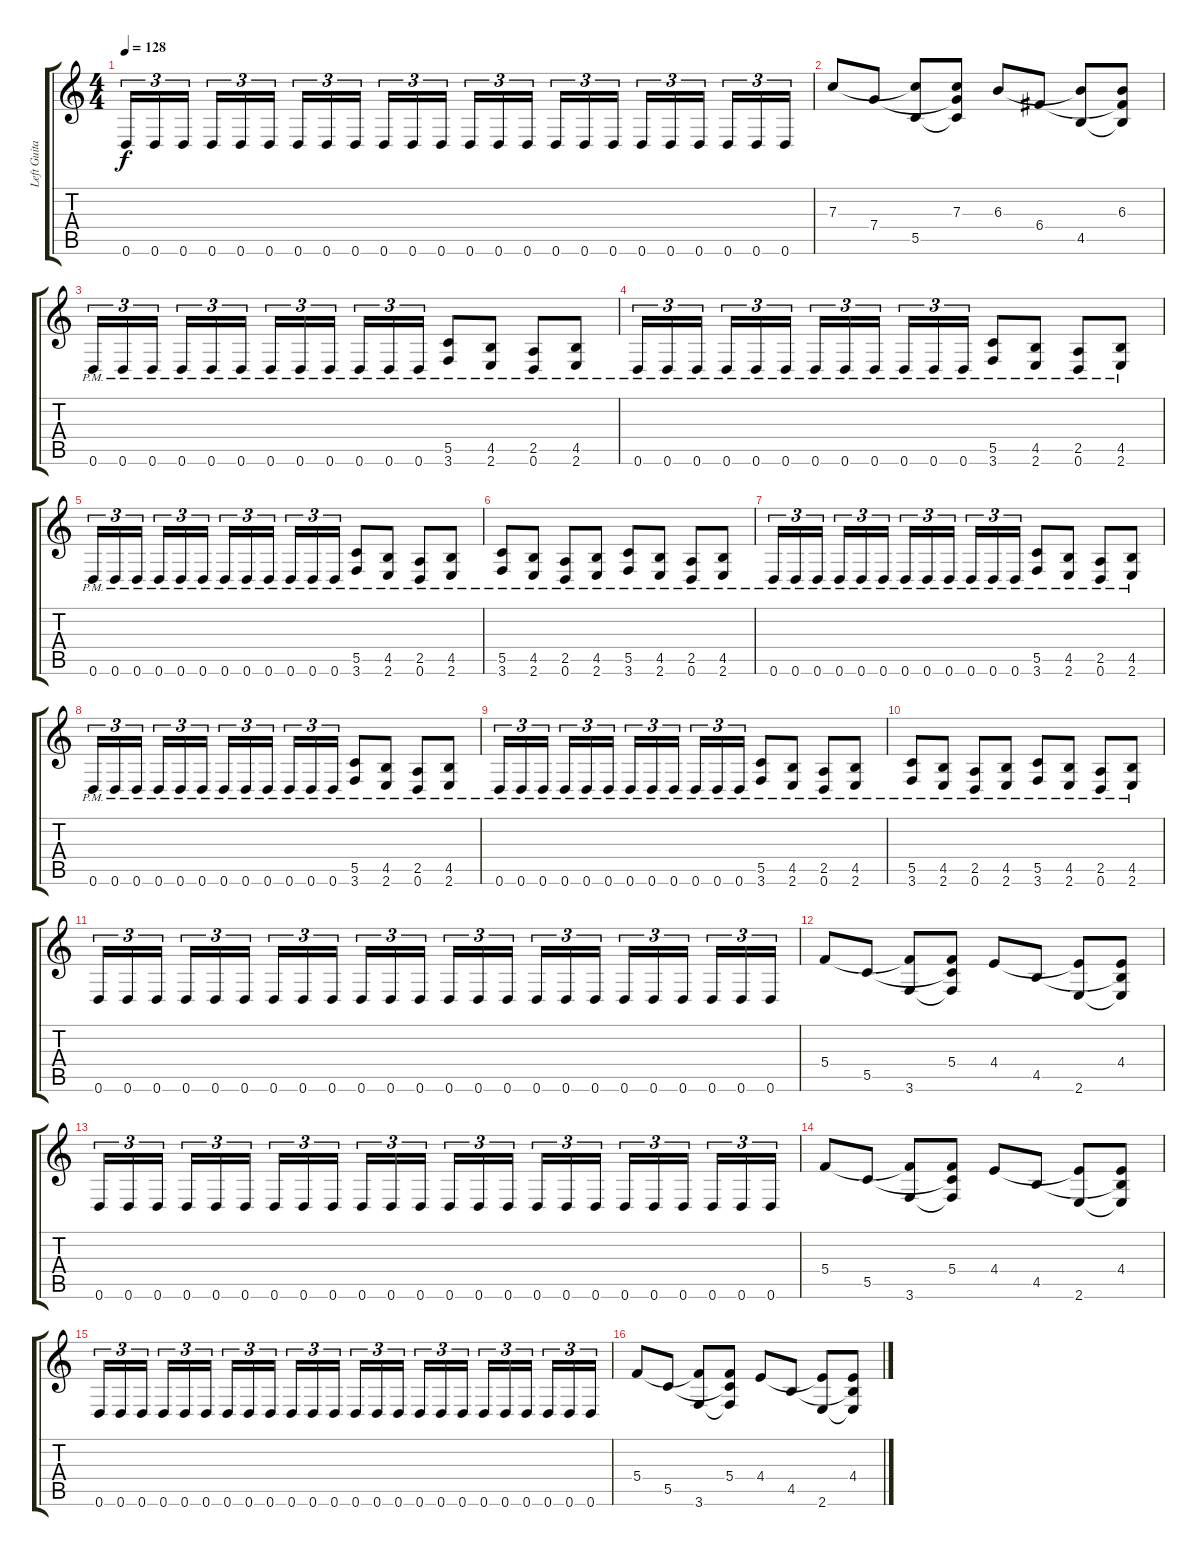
\track ("Left Guitar" "Left Guita") {instrument distortionguitar}
\staff {score tabs}
\tuning (D4 A3 F3 C3 G2 D2) {hide}
\ts (4 4)
\tempo 128
\clef g2
\ks c
0.6.16{tu (3 2) dy f} 0.6.16{tu (3 2)} 0.6.16{tu (3 2)} 0.6.16{tu (3 2)} 0.6.16{tu (3 2)} 0.6.16{tu (3 2)} 0.6.16{tu (3 2)} 0.6.16{tu (3 2)} 0.6.16{tu (3 2)} 0.6.16{tu (3 2)} 0.6.16{tu (3 2)} 0.6.16{tu (3 2)} 0.6.16{tu (3 2)} 0.6.16{tu (3 2)} 0.6.16{tu (3 2)} 0.6.16{tu (3 2)} 0.6.16{tu (3 2)} 0.6.16{tu (3 2)} 0.6.16{tu (3 2)} 0.6.16{tu (3 2)} 0.6.16{tu (3 2)} 0.6.16{tu (3 2)} 0.6.16{tu (3 2)} 0.6.16{tu (3 2)} |
7.3.8 7.4.8 (7.3{t} 5.5).8 (7.3 7.4{t} 5.5{t}).8 6.3.8 6.4.8 (6.3{t} 4.5).8 (6.3 6.4{t} 4.5{t}).8 |
0.6{pm}.16{tu (3 2)} 0.6{pm}.16{tu (3 2)} 0.6{pm}.16{tu (3 2)} 0.6{pm}.16{tu (3 2)} 0.6{pm}.16{tu (3 2)} 0.6{pm}.16{tu (3 2)} 0.6{pm}.16{tu (3 2)} 0.6{pm}.16{tu (3 2)} 0.6{pm}.16{tu (3 2)} 0.6{pm}.16{tu (3 2)} 0.6{pm}.16{tu (3 2)} 0.6{pm}.16{tu (3 2)} (5.5{pm} 3.6{pm}).8 (4.5{pm} 2.6{pm}).8 (2.5{pm} 0.6{pm}).8 (4.5{pm} 2.6{pm}).8 |
0.6{pm}.16{tu (3 2)} 0.6{pm}.16{tu (3 2)} 0.6{pm}.16{tu (3 2)} 0.6{pm}.16{tu (3 2)} 0.6{pm}.16{tu (3 2)} 0.6{pm}.16{tu (3 2)} 0.6{pm}.16{tu (3 2)} 0.6{pm}.16{tu (3 2)} 0.6{pm}.16{tu (3 2)} 0.6{pm}.16{tu (3 2)} 0.6{pm}.16{tu (3 2)} 0.6{pm}.16{tu (3 2)} (5.5{pm} 3.6{pm}).8 (4.5{pm} 2.6{pm}).8 (2.5{pm} 0.6{pm}).8 (4.5{pm} 2.6{pm}).8 |
0.6{pm}.16{tu (3 2)} 0.6{pm}.16{tu (3 2)} 0.6{pm}.16{tu (3 2)} 0.6{pm}.16{tu (3 2)} 0.6{pm}.16{tu (3 2)} 0.6{pm}.16{tu (3 2)} 0.6{pm}.16{tu (3 2)} 0.6{pm}.16{tu (3 2)} 0.6{pm}.16{tu (3 2)} 0.6{pm}.16{tu (3 2)} 0.6{pm}.16{tu (3 2)} 0.6{pm}.16{tu (3 2)} (5.5{pm} 3.6{pm}).8 (4.5{pm} 2.6{pm}).8 (2.5{pm} 0.6{pm}).8 (4.5{pm} 2.6{pm}).8 |
(5.5{pm} 3.6{pm}).8 (4.5{pm} 2.6{pm}).8 (2.5{pm} 0.6{pm}).8 (4.5{pm} 2.6{pm}).8 (5.5{pm} 3.6{pm}).8 (4.5{pm} 2.6{pm}).8 (2.5{pm} 0.6{pm}).8 (4.5{pm} 2.6{pm}).8 |
0.6{pm}.16{tu (3 2)} 0.6{pm}.16{tu (3 2)} 0.6{pm}.16{tu (3 2)} 0.6{pm}.16{tu (3 2)} 0.6{pm}.16{tu (3 2)} 0.6{pm}.16{tu (3 2)} 0.6{pm}.16{tu (3 2)} 0.6{pm}.16{tu (3 2)} 0.6{pm}.16{tu (3 2)} 0.6{pm}.16{tu (3 2)} 0.6{pm}.16{tu (3 2)} 0.6{pm}.16{tu (3 2)} (5.5{pm} 3.6{pm}).8 (4.5{pm} 2.6{pm}).8 (2.5{pm} 0.6{pm}).8 (4.5{pm} 2.6{pm}).8 |
0.6{pm}.16{tu (3 2)} 0.6{pm}.16{tu (3 2)} 0.6{pm}.16{tu (3 2)} 0.6{pm}.16{tu (3 2)} 0.6{pm}.16{tu (3 2)} 0.6{pm}.16{tu (3 2)} 0.6{pm}.16{tu (3 2)} 0.6{pm}.16{tu (3 2)} 0.6{pm}.16{tu (3 2)} 0.6{pm}.16{tu (3 2)} 0.6{pm}.16{tu (3 2)} 0.6{pm}.16{tu (3 2)} (5.5{pm} 3.6{pm}).8 (4.5{pm} 2.6{pm}).8 (2.5{pm} 0.6{pm}).8 (4.5{pm} 2.6{pm}).8 |
0.6{pm}.16{tu (3 2)} 0.6{pm}.16{tu (3 2)} 0.6{pm}.16{tu (3 2)} 0.6{pm}.16{tu (3 2)} 0.6{pm}.16{tu (3 2)} 0.6{pm}.16{tu (3 2)} 0.6{pm}.16{tu (3 2)} 0.6{pm}.16{tu (3 2)} 0.6{pm}.16{tu (3 2)} 0.6{pm}.16{tu (3 2)} 0.6{pm}.16{tu (3 2)} 0.6{pm}.16{tu (3 2)} (5.5{pm} 3.6{pm}).8 (4.5{pm} 2.6{pm}).8 (2.5{pm} 0.6{pm}).8 (4.5{pm} 2.6{pm}).8 |
(5.5{pm} 3.6{pm}).8 (4.5{pm} 2.6{pm}).8 (2.5{pm} 0.6{pm}).8 (4.5{pm} 2.6{pm}).8 (5.5{pm} 3.6{pm}).8 (4.5{pm} 2.6{pm}).8 (2.5{pm} 0.6{pm}).8 (4.5{pm} 2.6{pm}).8 |
0.6.16{tu (3 2)} 0.6.16{tu (3 2)} 0.6.16{tu (3 2)} 0.6.16{tu (3 2)} 0.6.16{tu (3 2)} 0.6.16{tu (3 2)} 0.6.16{tu (3 2)} 0.6.16{tu (3 2)} 0.6.16{tu (3 2)} 0.6.16{tu (3 2)} 0.6.16{tu (3 2)} 0.6.16{tu (3 2)} 0.6.16{tu (3 2)} 0.6.16{tu (3 2)} 0.6.16{tu (3 2)} 0.6.16{tu (3 2)} 0.6.16{tu (3 2)} 0.6.16{tu (3 2)} 0.6.16{tu (3 2)} 0.6.16{tu (3 2)} 0.6.16{tu (3 2)} 0.6.16{tu (3 2)} 0.6.16{tu (3 2)} 0.6.16{tu (3 2)} |
5.4.8 5.5.8 (5.4{t} 3.6).8 (5.4 5.5{t} 3.6{t}).8 4.4.8 4.5.8 (4.4{t} 2.6).8 (4.4 4.5{t} 2.6{t}).8 |
0.6.16{tu (3 2)} 0.6.16{tu (3 2)} 0.6.16{tu (3 2)} 0.6.16{tu (3 2)} 0.6.16{tu (3 2)} 0.6.16{tu (3 2)} 0.6.16{tu (3 2)} 0.6.16{tu (3 2)} 0.6.16{tu (3 2)} 0.6.16{tu (3 2)} 0.6.16{tu (3 2)} 0.6.16{tu (3 2)} 0.6.16{tu (3 2)} 0.6.16{tu (3 2)} 0.6.16{tu (3 2)} 0.6.16{tu (3 2)} 0.6.16{tu (3 2)} 0.6.16{tu (3 2)} 0.6.16{tu (3 2)} 0.6.16{tu (3 2)} 0.6.16{tu (3 2)} 0.6.16{tu (3 2)} 0.6.16{tu (3 2)} 0.6.16{tu (3 2)} |
5.4.8 5.5.8 (5.4{t} 3.6).8 (5.4 5.5{t} 3.6{t}).8 4.4.8 4.5.8 (4.4{t} 2.6).8 (4.4 4.5{t} 2.6{t}).8 |
0.6.16{tu (3 2)} 0.6.16{tu (3 2)} 0.6.16{tu (3 2)} 0.6.16{tu (3 2)} 0.6.16{tu (3 2)} 0.6.16{tu (3 2)} 0.6.16{tu (3 2)} 0.6.16{tu (3 2)} 0.6.16{tu (3 2)} 0.6.16{tu (3 2)} 0.6.16{tu (3 2)} 0.6.16{tu (3 2)} 0.6.16{tu (3 2)} 0.6.16{tu (3 2)} 0.6.16{tu (3 2)} 0.6.16{tu (3 2)} 0.6.16{tu (3 2)} 0.6.16{tu (3 2)} 0.6.16{tu (3 2)} 0.6.16{tu (3 2)} 0.6.16{tu (3 2)} 0.6.16{tu (3 2)} 0.6.16{tu (3 2)} 0.6.16{tu (3 2)} |
5.4.8 5.5.8 (5.4{t} 3.6).8 (5.4 5.5{t} 3.6{t}).8 4.4.8 4.5.8 (4.4{t} 2.6).8 (4.4 4.5{t} 2.6{t}).8
